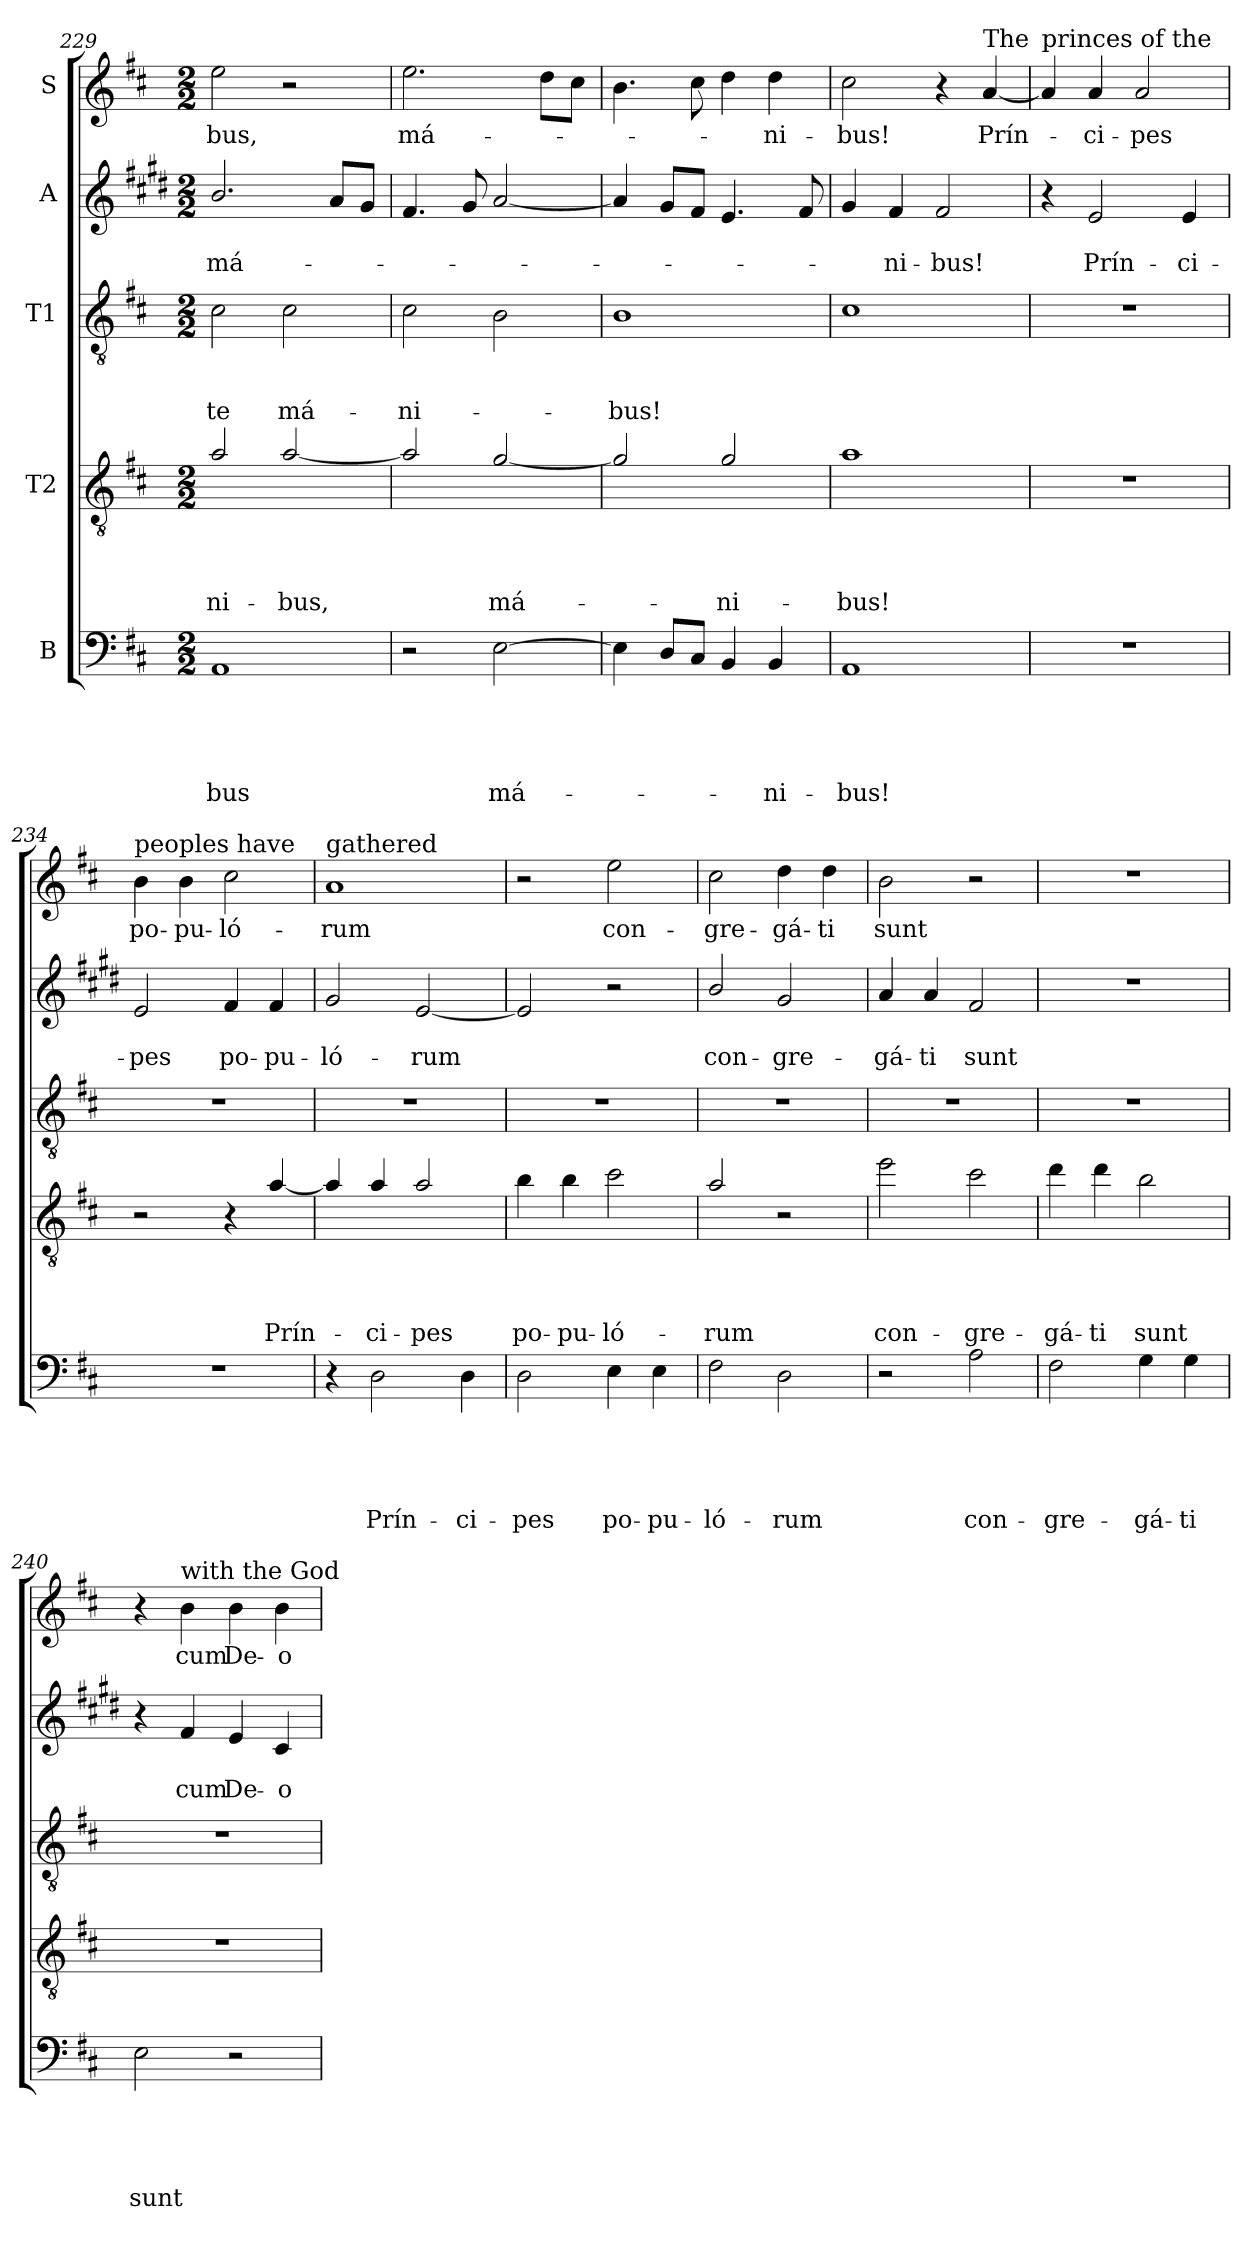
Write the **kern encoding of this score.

**kern	**text	**text	**text	**text	**text	**kern	**text	**text	**text	**text	**kern	**text	**text	**text	**kern	**text	**text	**kern	**text
*part5	*part5	*part5	*part5	*part5	*part5	*part4	*part4	*part4	*part4	*part4	*part3	*part3	*part3	*part3	*part2	*part2	*part2	*part1	*part1
*staff5	*staff5	*staff5	*staff5	*staff5	*staff5	*staff4	*staff4	*staff4	*staff4	*staff4	*staff3	*staff3	*staff3	*staff3	*staff2	*staff2	*staff2	*staff1	*staff1
*I"B	*	*	*	*	*	*I"T2	*	*	*	*	*I"T1	*	*	*	*I"A	*	*	*I"S	*
*clefF4	*	*	*	*	*	*clefGv2	*	*	*	*	*clefGv2	*	*	*	*clefG2	*	*	*clefG2	*
*	*	*	*	*	*	*ITrd8c14	*	*	*	*	*	*	*	*	*ITrd1c2	*	*	*	*
*k[f#c#]	*	*	*	*	*	*k[f#c#]	*	*	*	*	*k[f#c#]	*	*	*	*k[f#c#]	*	*	*k[f#c#]	*
*D:	*	*	*	*	*	*D:	*	*	*	*	*D:	*	*	*	*D:	*	*	*D:	*
*M2/2	*	*	*	*	*	*M2/2	*	*	*	*	*M2/2	*	*	*	*M2/2	*	*	*M2/2	*
=229	=229	=229	=229	=229	=229	=229	=229	=229	=229	=229	=229	=229	=229	=229	=229	=229	=229	=229	=229
!	!	!	!	!	!LO:LY:b	!	!	!	!	!LO:LY:b	!	!	!	!LO:LY:b	!	!	!LO:LY:b	!	!LO:LY:b
1AA	.	.	.	.	-bus	2A/	.	.	.	-ni-	2c#\	.	.	-te	2.a/	.	má-	2ee\	-bus,
!	!	!	!	!	!	!	!	!	!	!LO:LY:b	!	!	!	!LO:LY:b	!	!	!	!	!
.	.	.	.	.	.	[2A/	.	.	.	-bus,	2c#\	.	.	má-	.	.	.	2r	.
.	.	.	.	.	.	.	.	.	.	.	.	.	.	.	8g/L	.	.	.	.
.	.	.	.	.	.	.	.	.	.	.	.	.	.	.	8f#/J	.	.	.	.
=230	=230	=230	=230	=230	=230	=230	=230	=230	=230	=230	=230	=230	=230	=230	=230	=230	=230	=230	=230
!	!	!	!	!	!	!	!	!	!	!	!	!	!	!LO:LY:b	!	!	!	!	!LO:LY:b
2r	.	.	.	.	.	2A/]	.	.	.	.	2c#\	.	.	-ni-	4.e/	.	.	2.ee\	má-
.	.	.	.	.	.	.	.	.	.	.	.	.	.	.	8f#/	.	.	.	.
!	!	!	!	!	!LO:LY:b	!	!	!	!	!LO:LY:b	!	!	!	!	!	!	!	!	!
[2E\	.	.	.	.	má-	[2G/	.	.	.	má-	2B\	.	.	.	[2g/	.	.	.	.
.	.	.	.	.	.	.	.	.	.	.	.	.	.	.	.	.	.	8dd\L	.
.	.	.	.	.	.	.	.	.	.	.	.	.	.	.	.	.	.	8cc#\J	.
=231	=231	=231	=231	=231	=231	=231	=231	=231	=231	=231	=231	=231	=231	=231	=231	=231	=231	=231	=231
!	!	!	!	!	!	!	!	!	!	!	!	!	!	!LO:LY:b	!	!	!	!	!
4E\]	.	.	.	.	.	2G/]	.	.	.	.	1B	.	.	-bus!	4g/]	.	.	4.b\	.
8D/L	.	.	.	.	.	.	.	.	.	.	.	.	.	.	8f#/L	.	.	.	.
8C#/J	.	.	.	.	.	.	.	.	.	.	.	.	.	.	8e/J	.	.	8cc#\	.
!	!	!	!	!	!	!	!	!	!	!LO:LY:b	!	!	!	!	!	!	!	!	!
4BB/	.	.	.	.	.	2G/	.	.	.	-ni-	.	.	.	.	4.d/	.	.	4dd\	.
!	!	!	!	!	!LO:LY:b	!	!	!	!	!	!	!	!	!	!	!	!	!	!LO:LY:b
4BB/	.	.	.	.	-ni-	.	.	.	.	.	.	.	.	.	.	.	.	4dd\	-ni-
.	.	.	.	.	.	.	.	.	.	.	.	.	.	.	8e/	.	.	.	.
!!LO:LB:g=z
=232	=232	=232	=232	=232	=232	=232	=232	=232	=232	=232	=232	=232	=232	=232	=232	=232	=232	=232	=232
!	!	!	!	!	!LO:LY:b	!	!	!	!	!LO:LY:b	!	!	!	!	!	!	!	!	!LO:LY:b
1AA	.	.	.	.	-bus!	1A	.	.	.	-bus!	1c#	.	.	.	4f#/	.	.	2cc#\	-bus!
!	!	!	!	!	!	!	!	!	!	!	!	!	!	!	!	!	!LO:LY:b	!	!
.	.	.	.	.	.	.	.	.	.	.	.	.	.	.	4e/	.	-ni-	.	.
!	!	!	!	!	!	!	!	!	!	!	!	!	!	!	!	!	!LO:LY:b	!	!
.	.	.	.	.	.	.	.	.	.	.	.	.	.	.	2e/	.	-bus!	4r	.
!	!	!	!	!	!	!	!	!	!	!	!	!	!	!	!	!	!	!LO:TX:a:t=The	!
!	!	!	!	!	!	!	!	!	!	!	!	!	!	!	!	!	!	!	!LO:LY:b
.	.	.	.	.	.	.	.	.	.	.	.	.	.	.	.	.	.	[4a/	Prín-
=233	=233	=233	=233	=233	=233	=233	=233	=233	=233	=233	=233	=233	=233	=233	=233	=233	=233	=233	=233
!	!	!	!	!	!	!	!	!	!	!	!	!	!	!	!	!	!	!LO:TX:a:t=princes of the	!
1r	.	.	.	.	.	1r	.	.	.	.	1r	.	.	.	4r	.	.	4a/]	.
!	!	!	!	!	!	!	!	!	!	!	!	!	!	!	!	!	!LO:LY:b	!	!LO:LY:b
.	.	.	.	.	.	.	.	.	.	.	.	.	.	.	2d/	.	Prín-	4a/	-ci-
!	!	!	!	!	!	!	!	!	!	!	!	!	!	!	!	!	!	!	!LO:LY:b
.	.	.	.	.	.	.	.	.	.	.	.	.	.	.	.	.	.	2a/	-pes
!	!	!	!	!	!	!	!	!	!	!	!	!	!	!	!	!	!LO:LY:b	!	!
.	.	.	.	.	.	.	.	.	.	.	.	.	.	.	4d/	.	-ci-	.	.
=234	=234	=234	=234	=234	=234	=234	=234	=234	=234	=234	=234	=234	=234	=234	=234	=234	=234	=234	=234
!	!	!	!	!	!	!	!	!	!	!	!	!	!	!	!	!	!	!LO:TX:a:t=peoples have	!
!	!	!	!	!	!	!	!	!	!	!	!	!	!	!	!	!	!LO:LY:b	!	!LO:LY:b
1r	.	.	.	.	.	2r	.	.	.	.	1r	.	.	.	2d/	.	-pes	4b\	po-
!	!	!	!	!	!	!	!	!	!	!	!	!	!	!	!	!	!	!	!LO:LY:b
.	.	.	.	.	.	.	.	.	.	.	.	.	.	.	.	.	.	4b\	-pu-
!	!	!	!	!	!	!	!	!	!	!	!	!	!	!	!	!	!LO:LY:b	!	!LO:LY:b
.	.	.	.	.	.	4r	.	.	.	.	.	.	.	.	4e/	.	po-	2cc#\	-ló-
!	!	!	!	!	!	!	!	!	!	!LO:LY:b	!	!	!	!	!	!	!LO:LY:b	!	!
.	.	.	.	.	.	[4A/	.	.	.	Prín-	.	.	.	.	4e/	.	-pu-	.	.
=235	=235	=235	=235	=235	=235	=235	=235	=235	=235	=235	=235	=235	=235	=235	=235	=235	=235	=235	=235
!	!	!	!	!	!	!	!	!	!	!	!	!	!	!	!	!	!	!LO:TX:a:t=gathered	!
!	!	!	!	!	!	!	!	!	!	!	!	!	!	!	!	!	!LO:LY:b	!	!LO:LY:b
4r	.	.	.	.	.	4A/]	.	.	.	.	1r	.	.	.	2f#/	.	-ló-	1a	-rum
!	!	!	!	!	!LO:LY:b	!	!	!	!	!LO:LY:b	!	!	!	!	!	!	!	!	!
2D\	.	.	.	.	Prín-	4A/	.	.	.	-ci-	.	.	.	.	.	.	.	.	.
!	!	!	!	!	!	!	!	!	!	!LO:LY:b	!	!	!	!	!	!	!LO:LY:b	!	!
.	.	.	.	.	.	2A/	.	.	.	-pes	.	.	.	.	[2d/	.	-rum	.	.
!	!	!	!	!	!LO:LY:b	!	!	!	!	!	!	!	!	!	!	!	!	!	!
4D\	.	.	.	.	-ci-	.	.	.	.	.	.	.	.	.	.	.	.	.	.
=236	=236	=236	=236	=236	=236	=236	=236	=236	=236	=236	=236	=236	=236	=236	=236	=236	=236	=236	=236
!	!	!	!	!	!LO:LY:b	!	!	!	!	!LO:LY:b	!	!	!	!	!	!	!	!	!
2D\	.	.	.	.	-pes	4B\	.	.	.	po-	1r	.	.	.	2d/]	.	.	2r	.
!	!	!	!	!	!	!	!	!	!	!LO:LY:b	!	!	!	!	!	!	!	!	!
.	.	.	.	.	.	4B\	.	.	.	-pu-	.	.	.	.	.	.	.	.	.
!	!	!	!	!	!LO:LY:b	!	!	!	!	!LO:LY:b	!	!	!	!	!	!	!	!	!LO:LY:b
4E\	.	.	.	.	po-	2c#\	.	.	.	-ló-	.	.	.	.	2r	.	.	2ee\	con-
!	!	!	!	!	!LO:LY:b	!	!	!	!	!	!	!	!	!	!	!	!	!	!
4E\	.	.	.	.	-pu-	.	.	.	.	.	.	.	.	.	.	.	.	.	.
=237	=237	=237	=237	=237	=237	=237	=237	=237	=237	=237	=237	=237	=237	=237	=237	=237	=237	=237	=237
!	!	!	!	!	!LO:LY:b	!	!	!	!	!LO:LY:b	!	!	!	!	!	!	!LO:LY:b	!	!LO:LY:b
2F#\	.	.	.	.	-ló-	2A/	.	.	.	-rum	1r	.	.	.	2a/	.	con-	2cc#\	-gre-
!	!	!	!	!	!LO:LY:b	!	!	!	!	!	!	!	!	!	!	!	!LO:LY:b	!	!LO:LY:b
2D\	.	.	.	.	-rum	2r	.	.	.	.	.	.	.	.	2f#/	.	-gre-	4dd\	-gá-
!	!	!	!	!	!	!	!	!	!	!	!	!	!	!	!	!	!	!	!LO:LY:b
.	.	.	.	.	.	.	.	.	.	.	.	.	.	.	.	.	.	4dd\	-ti
!!LO:PB:g=z
=238	=238	=238	=238	=238	=238	=238	=238	=238	=238	=238	=238	=238	=238	=238	=238	=238	=238	=238	=238
!	!	!	!	!	!	!	!	!	!	!LO:LY:b	!	!	!	!	!	!	!LO:LY:b	!	!LO:LY:b
2r	.	.	.	.	.	2e\	.	.	.	con-	1r	.	.	.	4g/	.	-gá-	2b\	sunt
!	!	!	!	!	!	!	!	!	!	!	!	!	!	!	!	!	!LO:LY:b	!	!
.	.	.	.	.	.	.	.	.	.	.	.	.	.	.	4g/	.	-ti	.	.
!	!	!	!	!	!LO:LY:b	!	!	!	!	!LO:LY:b	!	!	!	!	!	!	!LO:LY:b	!	!
2A\	.	.	.	.	con-	2c#\	.	.	.	-gre-	.	.	.	.	2e/	.	sunt	2r	.
=239	=239	=239	=239	=239	=239	=239	=239	=239	=239	=239	=239	=239	=239	=239	=239	=239	=239	=239	=239
!	!	!	!	!	!LO:LY:b	!	!	!	!	!LO:LY:b	!	!	!	!	!	!	!	!	!
2F#\	.	.	.	.	-gre-	4d\	.	.	.	-gá-	1r	.	.	.	1r	.	.	1r	.
!	!	!	!	!	!	!	!	!	!	!LO:LY:b	!	!	!	!	!	!	!	!	!
.	.	.	.	.	.	4d\	.	.	.	-ti	.	.	.	.	.	.	.	.	.
!	!	!	!	!	!LO:LY:b	!	!	!	!	!LO:LY:b	!	!	!	!	!	!	!	!	!
4G\	.	.	.	.	-gá-	2B\	.	.	.	sunt	.	.	.	.	.	.	.	.	.
!	!	!	!	!	!LO:LY:b	!	!	!	!	!	!	!	!	!	!	!	!	!	!
4G\	.	.	.	.	-ti	.	.	.	.	.	.	.	.	.	.	.	.	.	.
=240	=240	=240	=240	=240	=240	=240	=240	=240	=240	=240	=240	=240	=240	=240	=240	=240	=240	=240	=240
!	!	!	!	!	!LO:LY:b	!	!	!	!	!	!	!	!	!	!	!	!	!	!
2E\	.	.	.	.	sunt	1r	.	.	.	.	1r	.	.	.	4r	.	.	4r	.
!	!	!	!	!	!	!	!	!	!	!	!	!	!	!	!	!	!	!LO:TX:a:t=with the God	!
!	!	!	!	!	!	!	!	!	!	!	!	!	!	!	!	!	!LO:LY:b	!	!LO:LY:b
.	.	.	.	.	.	.	.	.	.	.	.	.	.	.	4e/	.	cum	4b\	cum
!	!	!	!	!	!	!	!	!	!	!	!	!	!	!	!	!	!LO:LY:b	!	!LO:LY:b
2r	.	.	.	.	.	.	.	.	.	.	.	.	.	.	4d/	.	De-	4b\	De-
!	!	!	!	!	!	!	!	!	!	!	!	!	!	!	!	!	!LO:LY:b	!	!LO:LY:b
.	.	.	.	.	.	.	.	.	.	.	.	.	.	.	4B/	.	-o	4b\	-o
=	=	=	=	=	=	=	=	=	=	=	=	=	=	=	=	=	=	=	=
*-	*-	*-	*-	*-	*-	*-	*-	*-	*-	*-	*-	*-	*-	*-	*-	*-	*-	*-	*-
